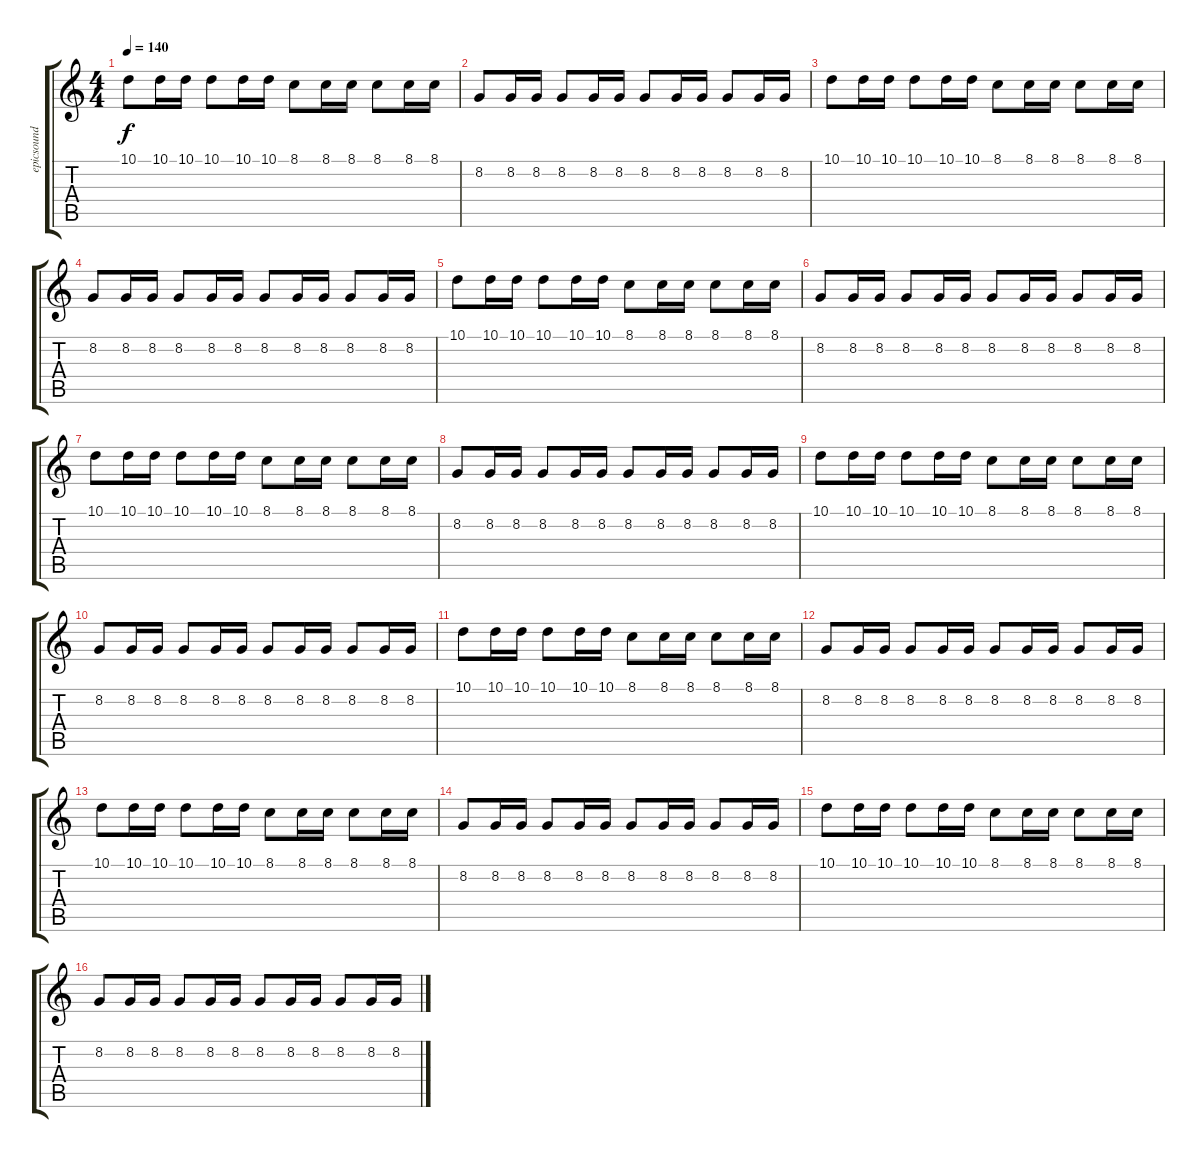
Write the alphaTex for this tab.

\track ("epicsound" "epicsound") {instrument pad4choir}
\staff {score tabs}
\tuning (E4 B3 G3 D3 A2 E2) {hide}
\ts (4 4)
\tempo 140
\clef g2
\ks c
10.1.8{dy f} 10.1.16 10.1.16 10.1.8 10.1.16 10.1.16 8.1.8 8.1.16 8.1.16 8.1.8 8.1.16 8.1.16 |
8.2.8 8.2.16 8.2.16 8.2.8 8.2.16 8.2.16 8.2.8 8.2.16 8.2.16 8.2.8 8.2.16 8.2.16 |
10.1.8 10.1.16 10.1.16 10.1.8 10.1.16 10.1.16 8.1.8 8.1.16 8.1.16 8.1.8 8.1.16 8.1.16 |
8.2.8 8.2.16 8.2.16 8.2.8 8.2.16 8.2.16 8.2.8 8.2.16 8.2.16 8.2.8 8.2.16 8.2.16 |
10.1.8 10.1.16 10.1.16 10.1.8 10.1.16 10.1.16 8.1.8 8.1.16 8.1.16 8.1.8 8.1.16 8.1.16 |
8.2.8 8.2.16 8.2.16 8.2.8 8.2.16 8.2.16 8.2.8 8.2.16 8.2.16 8.2.8 8.2.16 8.2.16 |
10.1.8 10.1.16 10.1.16 10.1.8 10.1.16 10.1.16 8.1.8 8.1.16 8.1.16 8.1.8 8.1.16 8.1.16 |
8.2.8 8.2.16 8.2.16 8.2.8 8.2.16 8.2.16 8.2.8 8.2.16 8.2.16 8.2.8 8.2.16 8.2.16 |
10.1.8 10.1.16 10.1.16 10.1.8 10.1.16 10.1.16 8.1.8 8.1.16 8.1.16 8.1.8 8.1.16 8.1.16 |
8.2.8 8.2.16 8.2.16 8.2.8 8.2.16 8.2.16 8.2.8 8.2.16 8.2.16 8.2.8 8.2.16 8.2.16 |
10.1.8 10.1.16 10.1.16 10.1.8 10.1.16 10.1.16 8.1.8 8.1.16 8.1.16 8.1.8 8.1.16 8.1.16 |
8.2.8 8.2.16 8.2.16 8.2.8 8.2.16 8.2.16 8.2.8 8.2.16 8.2.16 8.2.8 8.2.16 8.2.16 |
10.1.8 10.1.16 10.1.16 10.1.8 10.1.16 10.1.16 8.1.8 8.1.16 8.1.16 8.1.8 8.1.16 8.1.16 |
8.2.8 8.2.16 8.2.16 8.2.8 8.2.16 8.2.16 8.2.8 8.2.16 8.2.16 8.2.8 8.2.16 8.2.16 |
10.1.8 10.1.16 10.1.16 10.1.8 10.1.16 10.1.16 8.1.8 8.1.16 8.1.16 8.1.8 8.1.16 8.1.16 |
8.2.8 8.2.16 8.2.16 8.2.8 8.2.16 8.2.16 8.2.8 8.2.16 8.2.16 8.2.8 8.2.16 8.2.16
